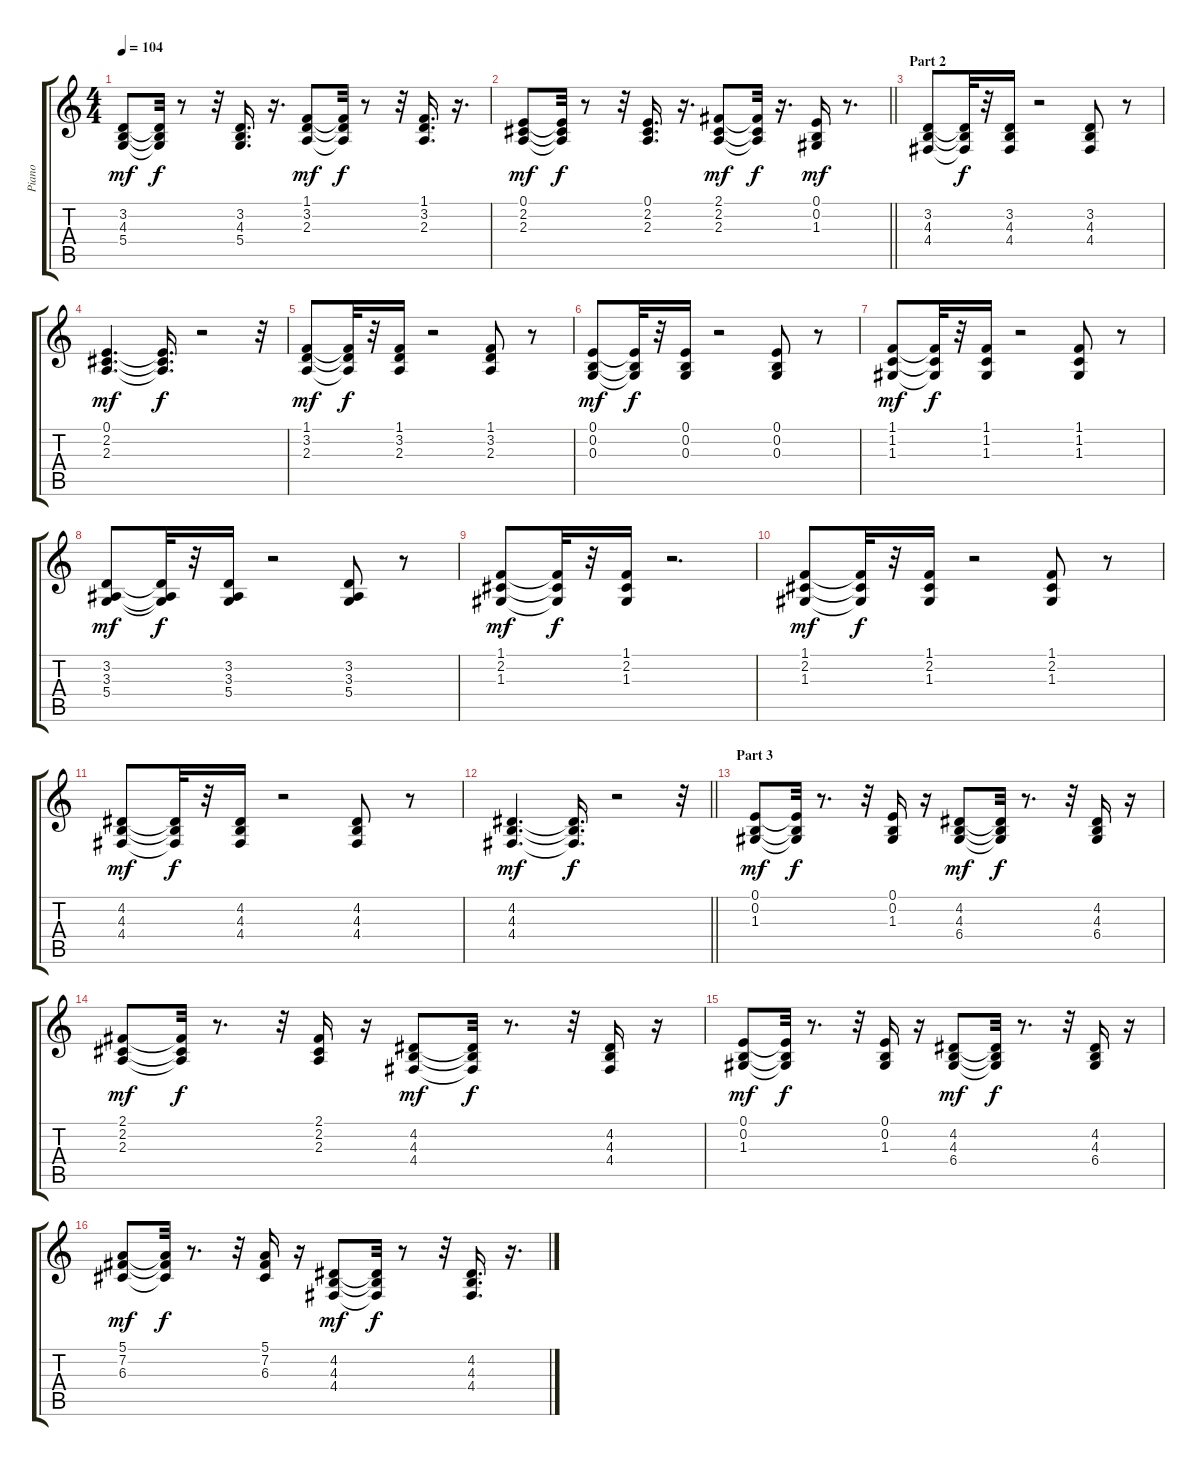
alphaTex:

\track ("Piano   " "Piano   ") {instrument acousticgrandpiano}
\staff {score tabs}
\tuning (E4 B3 G3 D3 A2 E2) {hide}
\ts (4 4)
\tempo 104
\clef g2
\ks c
(3.2 4.3 5.4).8{dy mf} (3.2{t} 4.3{t} 5.4{t}).32{dy f} r.8 r.32 (3.2 4.3 5.4).16{d} r.16{d} (1.1 3.2 2.3).8{dy mf} (1.1{t} 3.2{t} 2.3{t}).32{dy f} r.8 r.32 (1.1 3.2 2.3).16{d} r.16{d} |
\barLineRight lightlight
(0.1 2.2 2.3).8{dy mf} (0.1{t} 2.2{t} 2.3{t}).32{dy f} r.8 r.32 (0.1 2.2 2.3).16{d} r.16{d} (2.1 2.2 2.3).8{dy mf} (2.1{t} 2.2{t} 2.3{t}).32{dy f} r.16{d} (0.1 0.2 1.3).16{dy mf} r.8{d} |
\section ("" "Part 2")
(3.2 4.3 4.4).8 (3.2{t} 4.3{t} 4.4{t}).32{dy f} r.32 (3.2 4.3 4.4).16 r.2 (3.2 4.3 4.4).8 r.8 |
(0.1 2.2 2.3).4{d dy mf} (0.1{t} 2.2{t} 2.3{t}).16{d dy f} r.2 r.32 |
(1.1 3.2 2.3).8{dy mf} (1.1{t} 3.2{t} 2.3{t}).32{dy f} r.32 (1.1 3.2 2.3).16 r.2 (1.1 3.2 2.3).8 r.8 |
(0.1 0.2 0.3).8{dy mf} (0.1{t} 0.2{t} 0.3{t}).32{dy f} r.32 (0.1 0.2 0.3).16 r.2 (0.1 0.2 0.3).8 r.8 |
(1.1 1.2 1.3).8{dy mf} (1.1{t} 1.2{t} 1.3{t}).32{dy f} r.32 (1.1 1.2 1.3).16 r.2 (1.1 1.2 1.3).8 r.8 |
(3.2 3.3 5.4).8{dy mf} (3.2{t} 3.3{t} 5.4{t}).32{dy f} r.32 (3.2 3.3 5.4).16 r.2 (3.2 3.3 5.4).8 r.8 |
(1.1 2.2 1.3).8{dy mf} (1.1{t} 2.2{t} 1.3{t}).32{dy f} r.32 (1.1 2.2 1.3).16 r.2{d} |
(1.1 2.2 1.3).8{dy mf} (1.1{t} 2.2{t} 1.3{t}).32{dy f} r.32 (1.1 2.2 1.3).16 r.2 (1.1 2.2 1.3).8 r.8 |
(4.2 4.3 4.4).8{dy mf} (4.2{t} 4.3{t} 4.4{t}).32{dy f} r.32 (4.2 4.3 4.4).16 r.2 (4.2 4.3 4.4).8 r.8 |
\barLineRight lightlight
(4.2 4.3 4.4).4{d dy mf} (4.2{t} 4.3{t} 4.4{t}).16{d dy f} r.2 r.32 |
\section ("" "Part 3")
(0.1 0.2 1.3).8{dy mf} (0.1{t} 0.2{t} 1.3{t}).32{dy f} r.8{d} r.32 (0.1 0.2 1.3).16 r.16 (4.2 4.3 6.4).8{dy mf} (4.2{t} 4.3{t} 6.4{t}).32{dy f} r.8{d} r.32 (4.2 4.3 6.4).16 r.16 |
(2.1 2.2 2.3).8{dy mf} (2.1{t} 2.2{t} 2.3{t}).32{dy f} r.8{d} r.32 (2.1 2.2 2.3).16 r.16 (4.2 4.3 4.4).8{dy mf} (4.2{t} 4.3{t} 4.4{t}).32{dy f} r.8{d} r.32 (4.2 4.3 4.4).16 r.16 |
(0.1 0.2 1.3).8{dy mf} (0.1{t} 0.2{t} 1.3{t}).32{dy f} r.8{d} r.32 (0.1 0.2 1.3).16 r.16 (4.2 4.3 6.4).8{dy mf} (4.2{t} 4.3{t} 6.4{t}).32{dy f} r.8{d} r.32 (4.2 4.3 6.4).16 r.16 |
(5.1 7.2 6.3).8{dy mf} (5.1{t} 7.2{t} 6.3{t}).32{dy f} r.8{d} r.32 (5.1 7.2 6.3).16 r.16 (4.2 4.3 4.4).8{dy mf} (4.2{t} 4.3{t} 4.4{t}).32{dy f} r.8 r.32 (4.2 4.3 4.4).16{d} r.16{d}
